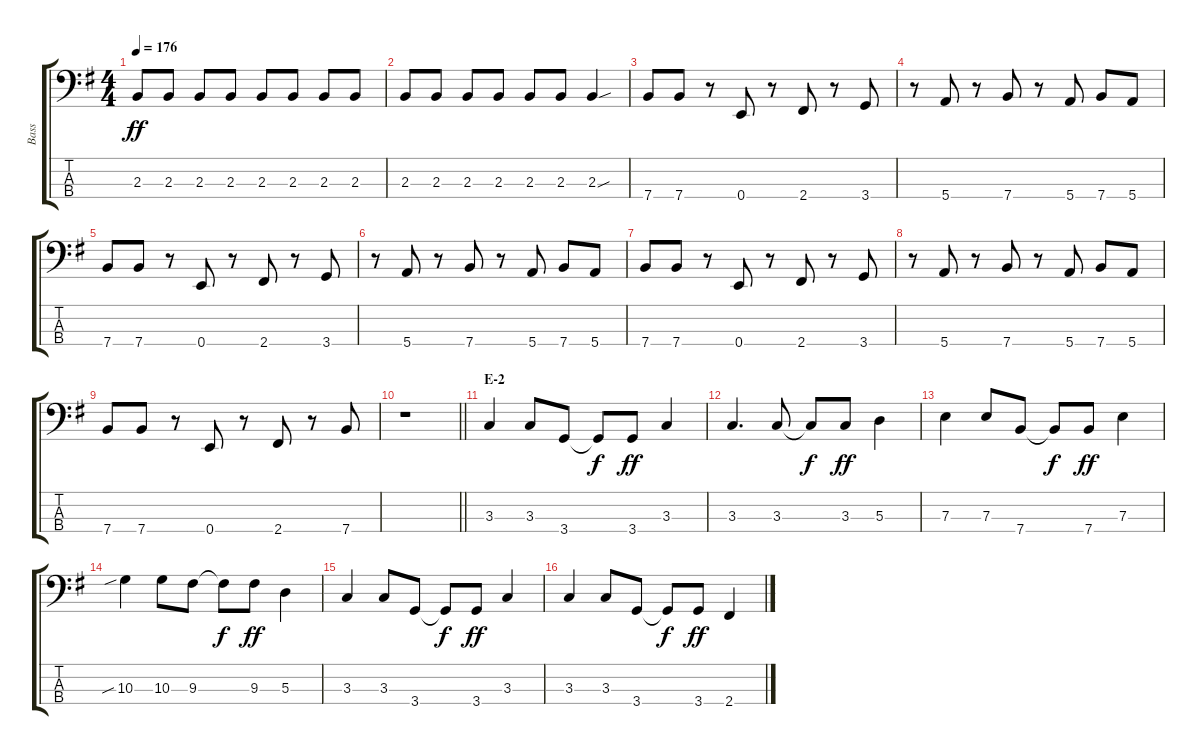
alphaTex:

\track ("Bass" "Bass") {instrument electricbasspick}
\staff {score tabs}
\tuning (G2 D2 A1 E1) {hide}
\ts (4 4)
\tempo 176
\clef f4
\ks g
2.3.8{dy ff} 2.3.8 2.3.8 2.3.8 2.3.8 2.3.8 2.3.8 2.3.8 |
2.3.8 2.3.8 2.3.8 2.3.8 2.3.8 2.3.8 2.3{sou}.4 |
7.4.8 7.4.8 r.8 0.4.8 r.8 2.4.8 r.8 3.4.8 |
r.8 5.4.8 r.8 7.4.8 r.8 5.4.8 7.4.8 5.4.8 |
7.4.8 7.4.8 r.8 0.4.8 r.8 2.4.8 r.8 3.4.8 |
r.8 5.4.8 r.8 7.4.8 r.8 5.4.8 7.4.8 5.4.8 |
7.4.8 7.4.8 r.8 0.4.8 r.8 2.4.8 r.8 3.4.8 |
r.8 5.4.8 r.8 7.4.8 r.8 5.4.8 7.4.8 5.4.8 |
7.4.8 7.4.8 r.8 0.4.8 r.8 2.4.8 r.8 7.4.8 |
\barLineRight lightlight
r.1 |
\section ("" "E-2")
3.3.4 3.3.8 3.4.8 3.4{t}.8{dy f} 3.4.8{dy ff} 3.3.4 |
3.3.4{d} 3.3.8 3.3{t}.8{dy f} 3.3.8{dy ff} 5.3.4 |
7.3.4 7.3.8 7.4.8 7.4{t}.8{dy f} 7.4.8{dy ff} 7.3.4 |
10.3{sib}.4 10.3.8 9.3.8 9.3{t}.8{dy f} 9.3.8{dy ff} 5.3.4 |
3.3.4 3.3.8 3.4.8 3.4{t}.8{dy f} 3.4.8{dy ff} 3.3.4 |
3.3.4 3.3.8 3.4.8 3.4{t}.8{dy f} 3.4.8{dy ff} 2.4.4
